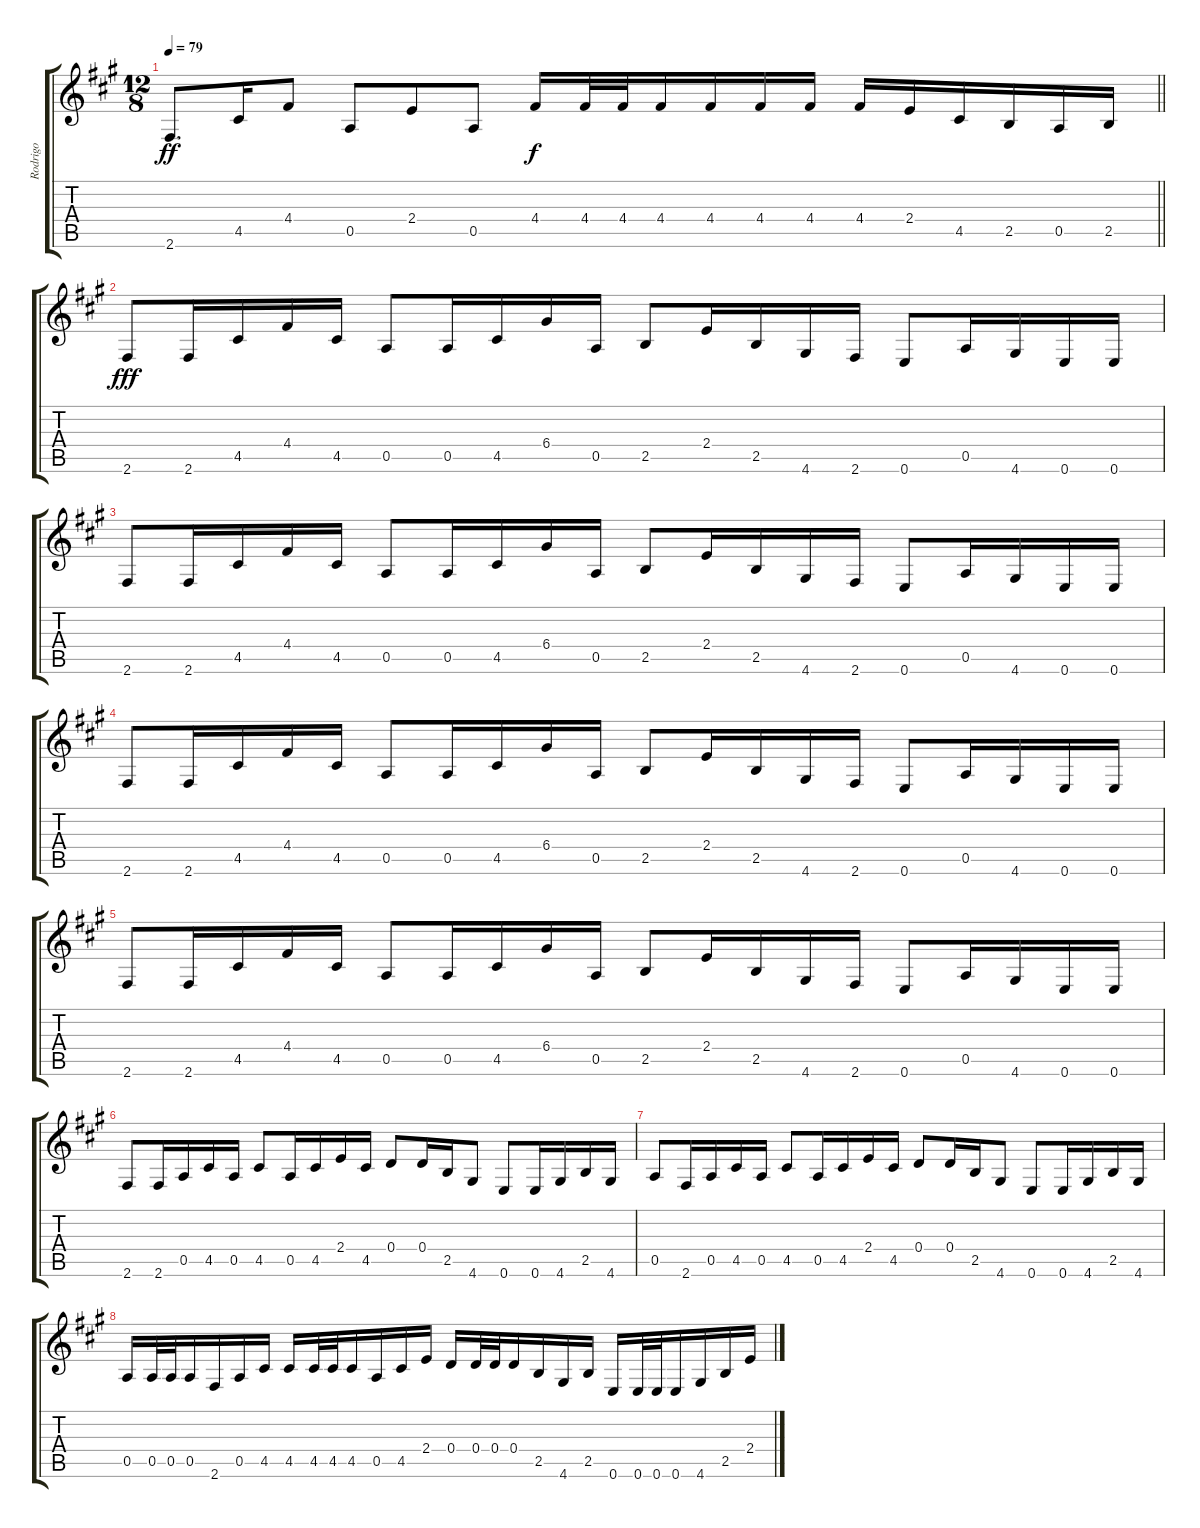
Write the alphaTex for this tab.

\track ("Rodrigo" "Rodrigo") {instrument acousticguitarnylon}
\staff {score tabs}
\tuning (E4 B3 G3 D3 A2 E2) {hide}
\ts (12 8)
\tempo 79
\clef g2
\barLineRight lightlight
\ks f#minor
2.6.8{d dy ff} 4.5.16 4.4.8 0.5.8 2.4.8 0.5.8 4.4.16{dy f} 4.4.32 4.4.32 4.4.16 4.4.16 4.4.16 4.4.16 4.4.16 2.4.16 4.5.16 2.5.16 0.5.16 2.5.16 |
2.6.8{dy fff} 2.6.16 4.5.16 4.4.16 4.5.16 0.5.8 0.5.16 4.5.16 6.4.16 0.5.16 2.5.8 2.4.16 2.5.16 4.6.16 2.6.16 0.6.8 0.5.16 4.6.16 0.6.16 0.6.16 |
2.6.8 2.6.16 4.5.16 4.4.16 4.5.16 0.5.8 0.5.16 4.5.16 6.4.16 0.5.16 2.5.8 2.4.16 2.5.16 4.6.16 2.6.16 0.6.8 0.5.16 4.6.16 0.6.16 0.6.16 |
2.6.8 2.6.16 4.5.16 4.4.16 4.5.16 0.5.8 0.5.16 4.5.16 6.4.16 0.5.16 2.5.8 2.4.16 2.5.16 4.6.16 2.6.16 0.6.8 0.5.16 4.6.16 0.6.16 0.6.16 |
2.6.8 2.6.16 4.5.16 4.4.16 4.5.16 0.5.8 0.5.16 4.5.16 6.4.16 0.5.16 2.5.8 2.4.16 2.5.16 4.6.16 2.6.16 0.6.8 0.5.16 4.6.16 0.6.16 0.6.16 |
2.6.8 2.6.16 0.5.16 4.5.16 0.5.16 4.5.8 0.5.16 4.5.16 2.4.16 4.5.16 0.4.8 0.4.16 2.5.16 4.6.8 0.6.8 0.6.16 4.6.16 2.5.16 4.6.16 |
0.5.8 2.6.16 0.5.16 4.5.16 0.5.16 4.5.8 0.5.16 4.5.16 2.4.16 4.5.16 0.4.8 0.4.16 2.5.16 4.6.8 0.6.8 0.6.16 4.6.16 2.5.16 4.6.16 |
0.5.16 0.5.32 0.5.32 0.5.16 2.6.16 0.5.16 4.5.16 4.5.16 4.5.32 4.5.32 4.5.16 0.5.16 4.5.16 2.4.16 0.4.16 0.4.32 0.4.32 0.4.16 2.5.16 4.6.16 2.5.16 0.6.16 0.6.32 0.6.32 0.6.16 4.6.16 2.5.16 2.4.16
